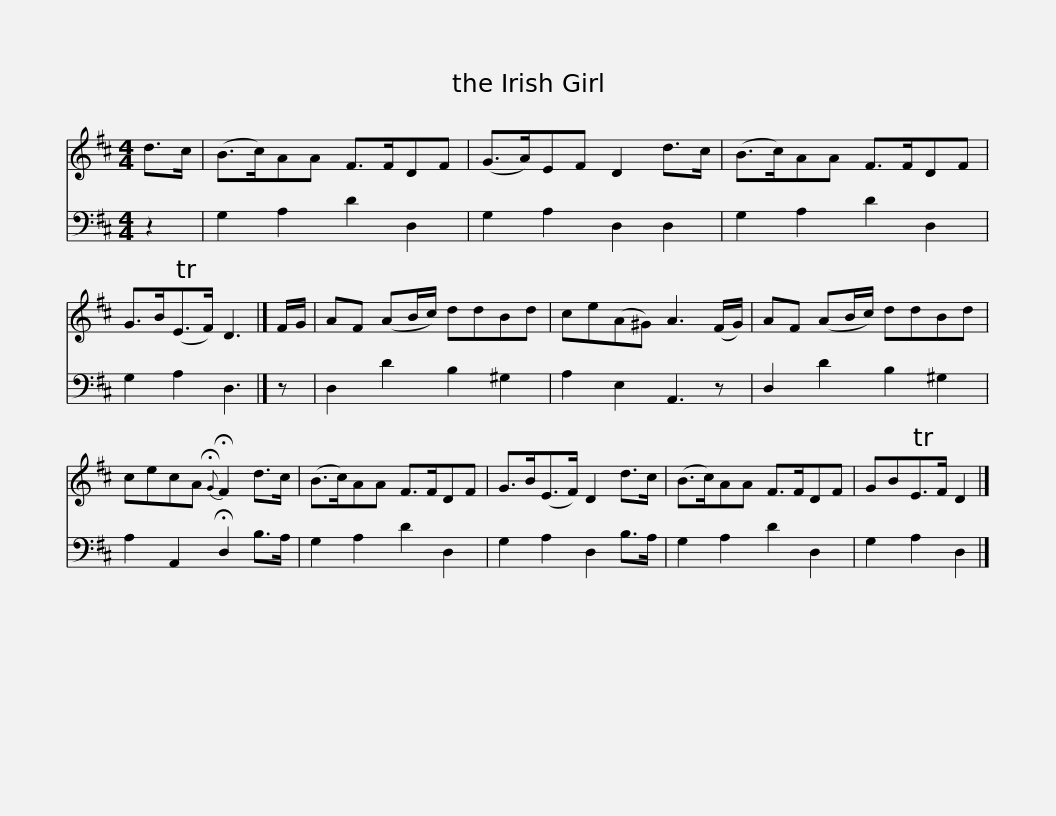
X:1
%%score 1 2
L:1/8
M:4/4
I:linebreak $
K:D
V:1 treble
V:2 bass
V:1
 d>c | (B>c)AA F>FDF | (G>A)EF D2 d>c | (B>c)AA F>FDF | G>B(TE>F) D3 |] %5
 F/G/ |$ AF (AB/c/) ddBd | ce(A^G) A3 (F/G/) | AF (AB/c/) ddBd | cecA{!fermata!G} !fermata!F2 d>c | %10
 (B>c)AA F>FDF |$ G>B(E>F) D2 d>c | (B>c)AA F>FDF | GBTE>F D2 |] %14
V:2
 z2 | G,2 A,2 D2 D,2 | G,2 A,2 D,2 D,2 | G,2 A,2 D2 D,2 | G,2 A,2 D,3 |] %5
 z |$ D,2 D2 B,2 ^G,2 | A,2 E,2 A,,3 z | D,2 D2 B,2 ^G,2 | A,2 A,,2 !fermata!D,2 B,>A, | %10
 G,2 A,2 D2 D,2 |$ G,2 A,2 D,2 B,>A, | G,2 A,2 D2 D,2 | G,2 A,2 D,2 |] %14
